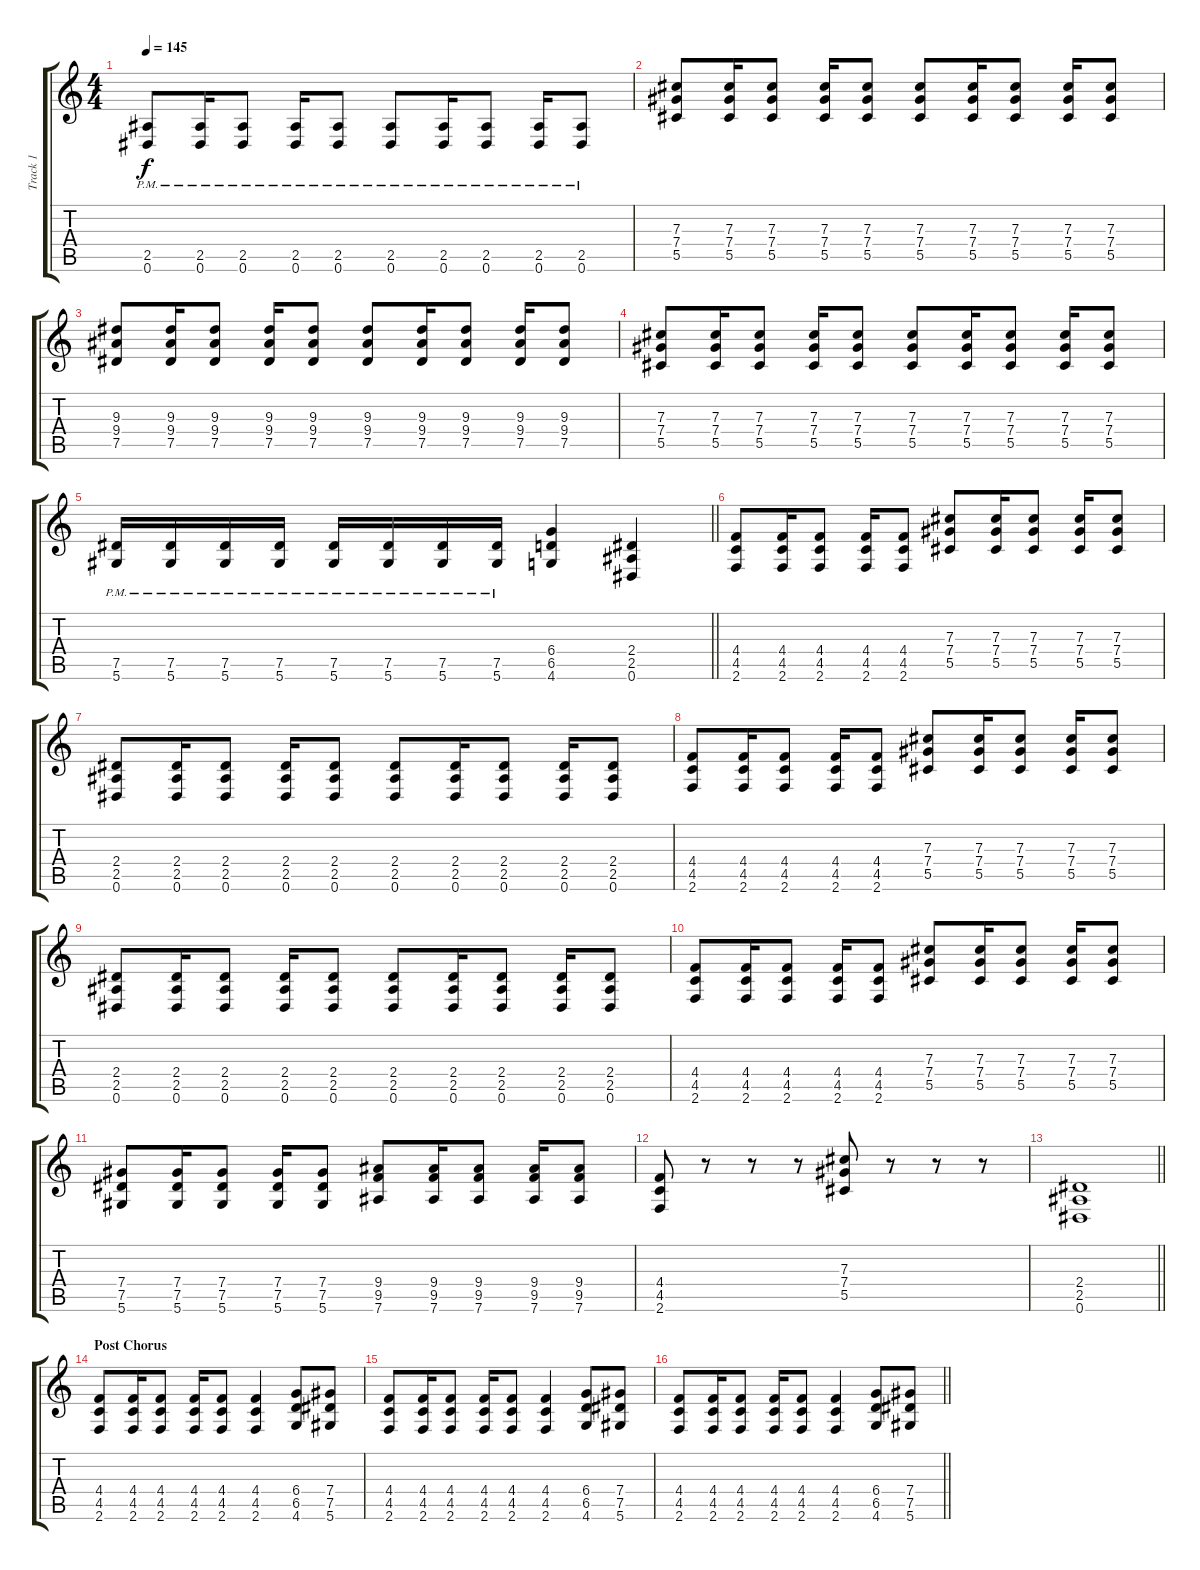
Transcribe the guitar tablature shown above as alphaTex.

\track ("Track 1" "Track 1") {instrument distortionguitar}
\staff {score tabs}
\tuning (Eb4 Bb3 Gb3 Db3 Ab2 Eb2) {hide}
\ts (4 4)
\tempo 145
\clef g2
\ks c
(2.5{pm} 0.6{pm}).8{dy f} (2.5{pm} 0.6{pm}).16 (2.5{pm} 0.6{pm}).8 (2.5{pm} 0.6{pm}).16 (2.5{pm} 0.6{pm}).8 (2.5{pm} 0.6{pm}).8 (2.5{pm} 0.6{pm}).16 (2.5{pm} 0.6{pm}).8 (2.5{pm} 0.6{pm}).16 (2.5{pm} 0.6{pm}).8 |
(7.3 7.4 5.5).8 (7.3 7.4 5.5).16 (7.3 7.4 5.5).8 (7.3 7.4 5.5).16 (7.3 7.4 5.5).8 (7.3 7.4 5.5).8 (7.3 7.4 5.5).16 (7.3 7.4 5.5).8 (7.3 7.4 5.5).16 (7.3 7.4 5.5).8 |
(9.3 9.4 7.5).8 (9.3 9.4 7.5).16 (9.3 9.4 7.5).8 (9.3 9.4 7.5).16 (9.3 9.4 7.5).8 (9.3 9.4 7.5).8 (9.3 9.4 7.5).16 (9.3 9.4 7.5).8 (9.3 9.4 7.5).16 (9.3 9.4 7.5).8 |
(7.3 7.4 5.5).8 (7.3 7.4 5.5).16 (7.3 7.4 5.5).8 (7.3 7.4 5.5).16 (7.3 7.4 5.5).8 (7.3 7.4 5.5).8 (7.3 7.4 5.5).16 (7.3 7.4 5.5).8 (7.3 7.4 5.5).16 (7.3 7.4 5.5).8 |
\barLineRight lightlight
(7.5{pm} 5.6{pm}).16 (7.5{pm} 5.6{pm}).16 (7.5{pm} 5.6{pm}).16 (7.5{pm} 5.6{pm}).16 (7.5{pm} 5.6{pm}).16 (7.5{pm} 5.6{pm}).16 (7.5{pm} 5.6{pm}).16 (7.5{pm} 5.6{pm}).16 (6.4 6.5 4.6).4 (2.4 2.5 0.6).4 |
(4.4 4.5 2.6).8 (4.4 4.5 2.6).16 (4.4 4.5 2.6).8 (4.4 4.5 2.6).16 (4.4 4.5 2.6).8 (7.3 7.4 5.5).8 (7.3 7.4 5.5).16 (7.3 7.4 5.5).8 (7.3 7.4 5.5).16 (7.3 7.4 5.5).8 |
(2.4 2.5 0.6).8 (2.4 2.5 0.6).16 (2.4 2.5 0.6).8 (2.4 2.5 0.6).16 (2.4 2.5 0.6).8 (2.4 2.5 0.6).8 (2.4 2.5 0.6).16 (2.4 2.5 0.6).8 (2.4 2.5 0.6).16 (2.4 2.5 0.6).8 |
(4.4 4.5 2.6).8 (4.4 4.5 2.6).16 (4.4 4.5 2.6).8 (4.4 4.5 2.6).16 (4.4 4.5 2.6).8 (7.3 7.4 5.5).8 (7.3 7.4 5.5).16 (7.3 7.4 5.5).8 (7.3 7.4 5.5).16 (7.3 7.4 5.5).8 |
(2.4 2.5 0.6).8 (2.4 2.5 0.6).16 (2.4 2.5 0.6).8 (2.4 2.5 0.6).16 (2.4 2.5 0.6).8 (2.4 2.5 0.6).8 (2.4 2.5 0.6).16 (2.4 2.5 0.6).8 (2.4 2.5 0.6).16 (2.4 2.5 0.6).8 |
(4.4 4.5 2.6).8 (4.4 4.5 2.6).16 (4.4 4.5 2.6).8 (4.4 4.5 2.6).16 (4.4 4.5 2.6).8 (7.3 7.4 5.5).8 (7.3 7.4 5.5).16 (7.3 7.4 5.5).8 (7.3 7.4 5.5).16 (7.3 7.4 5.5).8 |
(7.4 7.5 5.6).8 (7.4 7.5 5.6).16 (7.4 7.5 5.6).8 (7.4 7.5 5.6).16 (7.4 7.5 5.6).8 (9.4 9.5 7.6).8 (9.4 9.5 7.6).16 (9.4 9.5 7.6).8 (9.4 9.5 7.6).16 (9.4 9.5 7.6).8 |
(4.4 4.5 2.6).8 r.8 r.8 r.8 (7.3 7.4 5.5).8 r.8 r.8 r.8 |
\barLineRight lightlight
(2.4 2.5 0.6).1 |
\section ("" "Post Chorus")
(4.4 4.5 2.6).8 (4.4 4.5 2.6).16 (4.4 4.5 2.6).8 (4.4 4.5 2.6).16 (4.4 4.5 2.6).8 (4.4 4.5 2.6).4 (6.4 6.5 4.6).8 (7.4 7.5 5.6).8 |
(4.4 4.5 2.6).8 (4.4 4.5 2.6).16 (4.4 4.5 2.6).8 (4.4 4.5 2.6).16 (4.4 4.5 2.6).8 (4.4 4.5 2.6).4 (6.4 6.5 4.6).8 (7.4 7.5 5.6).8 |
\barLineRight lightlight
(4.4 4.5 2.6).8 (4.4 4.5 2.6).16 (4.4 4.5 2.6).8 (4.4 4.5 2.6).16 (4.4 4.5 2.6).8 (4.4 4.5 2.6).4 (6.4 6.5 4.6).8 (7.4 7.5 5.6).8
